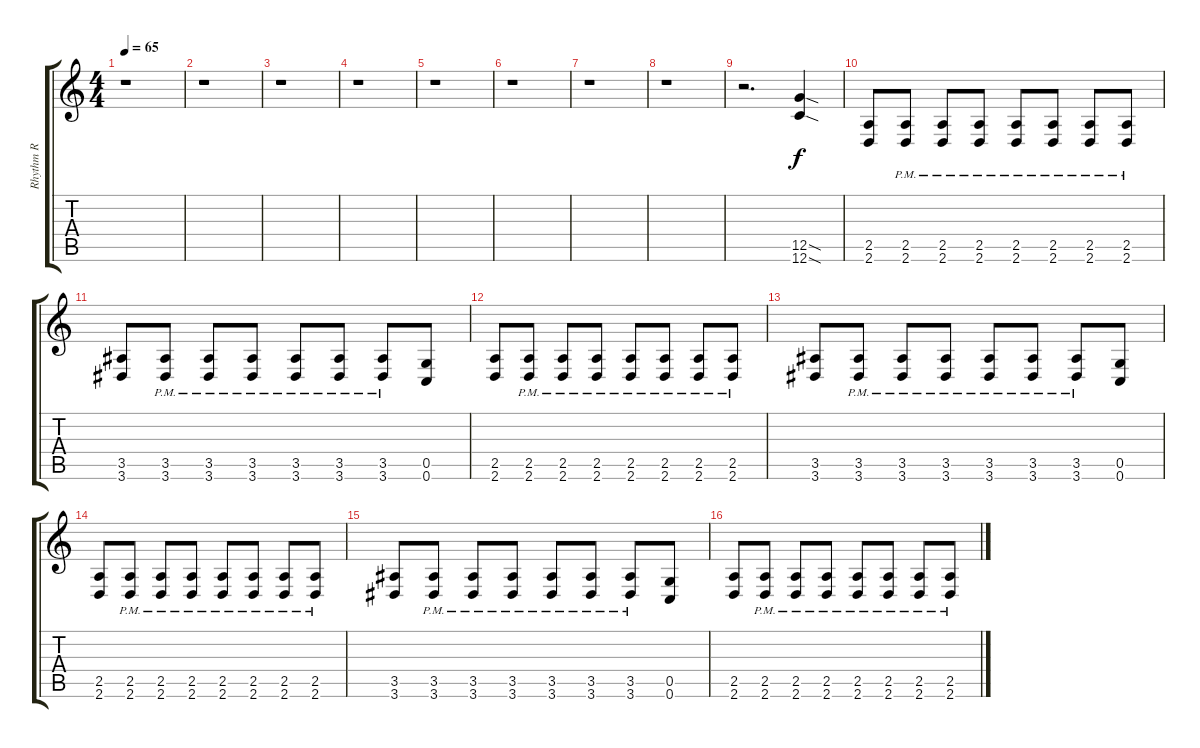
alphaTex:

\track ("Rhythm R" "Rhythm R") {instrument distortionguitar}
\staff {score tabs}
\tuning (D4 A3 F3 C3 G2 C2) {hide}
\ts (4 4)
\tempo 65
\clef g2
\ks c
r.1{dy f} |
r.1 |
r.1 |
r.1 |
r.1 |
r.1 |
r.1 |
r.1 |
r.2{d} (12.5{sod} 12.6{sod}).4 |
(2.5 2.6).8 (2.5{pm} 2.6{pm}).8 (2.5{pm} 2.6{pm}).8 (2.5{pm} 2.6{pm}).8 (2.5{pm} 2.6{pm}).8 (2.5{pm} 2.6{pm}).8 (2.5{pm} 2.6{pm}).8 (2.5{pm} 2.6{pm}).8 |
(3.5 3.6).8 (3.5{pm} 3.6{pm}).8 (3.5{pm} 3.6{pm}).8 (3.5{pm} 3.6{pm}).8 (3.5{pm} 3.6{pm}).8 (3.5{pm} 3.6{pm}).8 (3.5{pm} 3.6{pm}).8 (0.5 0.6).8 |
(2.5 2.6).8 (2.5{pm} 2.6{pm}).8 (2.5{pm} 2.6{pm}).8 (2.5{pm} 2.6{pm}).8 (2.5{pm} 2.6{pm}).8 (2.5{pm} 2.6{pm}).8 (2.5{pm} 2.6{pm}).8 (2.5{pm} 2.6{pm}).8 |
(3.5 3.6).8 (3.5{pm} 3.6{pm}).8 (3.5{pm} 3.6{pm}).8 (3.5{pm} 3.6{pm}).8 (3.5{pm} 3.6{pm}).8 (3.5{pm} 3.6{pm}).8 (3.5{pm} 3.6{pm}).8 (0.5 0.6).8 |
(2.5 2.6).8 (2.5{pm} 2.6{pm}).8 (2.5{pm} 2.6{pm}).8 (2.5{pm} 2.6{pm}).8 (2.5{pm} 2.6{pm}).8 (2.5{pm} 2.6{pm}).8 (2.5{pm} 2.6{pm}).8 (2.5{pm} 2.6{pm}).8 |
(3.5 3.6).8 (3.5{pm} 3.6{pm}).8 (3.5{pm} 3.6{pm}).8 (3.5{pm} 3.6{pm}).8 (3.5{pm} 3.6{pm}).8 (3.5{pm} 3.6{pm}).8 (3.5{pm} 3.6{pm}).8 (0.5 0.6).8 |
(2.5 2.6).8 (2.5{pm} 2.6{pm}).8 (2.5{pm} 2.6{pm}).8 (2.5{pm} 2.6{pm}).8 (2.5{pm} 2.6{pm}).8 (2.5{pm} 2.6{pm}).8 (2.5{pm} 2.6{pm}).8 (2.5{pm} 2.6{pm}).8
